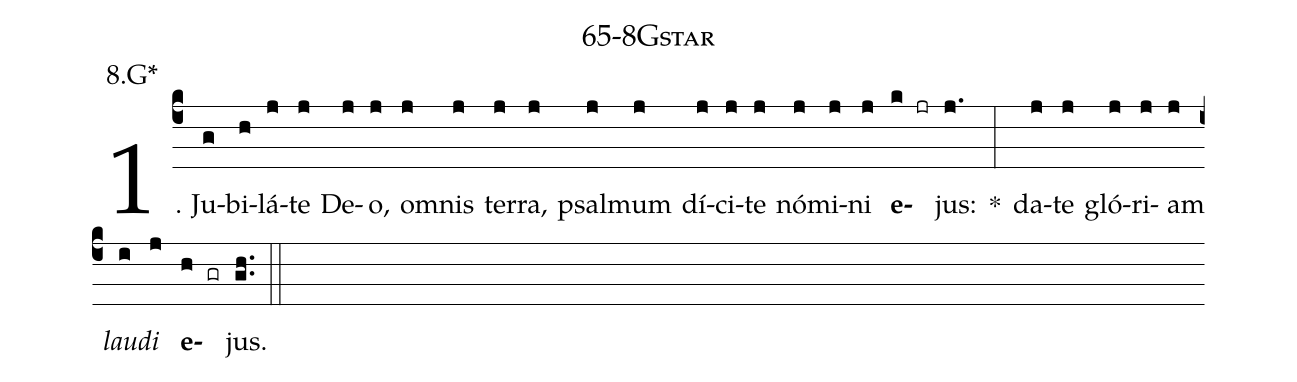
name: 65-8Gstar;
annotation: 8.G*;
%%
(c4)1. Ju(g)bi(h)lá(j)te(j) De(j)o,(j) om(j)nis(j) ter(j)ra,(j) psal(j)mum(j) dí(j)ci(j)te(j) nó(j)mi(j)ni(j) <b>e</b>(k jr)jus:(j.) *(:) da(j)te(j) gló(j)ri(j)am(j) <i>lau</i>(i)<i>di</i>(j) <b>e</b>(h gr)jus.(gh..) (::)
